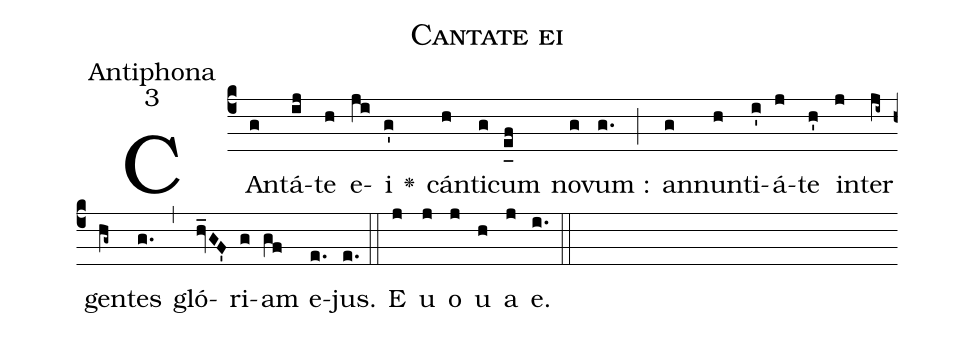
name:Cantate ei;
office-part:Antiphona;
mode:3;
%%
(c4) CAn(g)tá(ij)te(h) e(ji)i(g') <v>\greheightstar</v>() cán(h)ti(g)cum(e_[uh:l]f) no(g)vum :(g.) (;) an(g)nun(h)ti(i')á(j)te(h') in(j)ter(ji~) gen(hg~)tes(g.) (,) gló(hv_GF')ri(g)am(gf) e(e.)jus.(e.) (::) <eu>E(j) u(j) o(j) u(h) a(j) e.</eu>(i.) (::)
